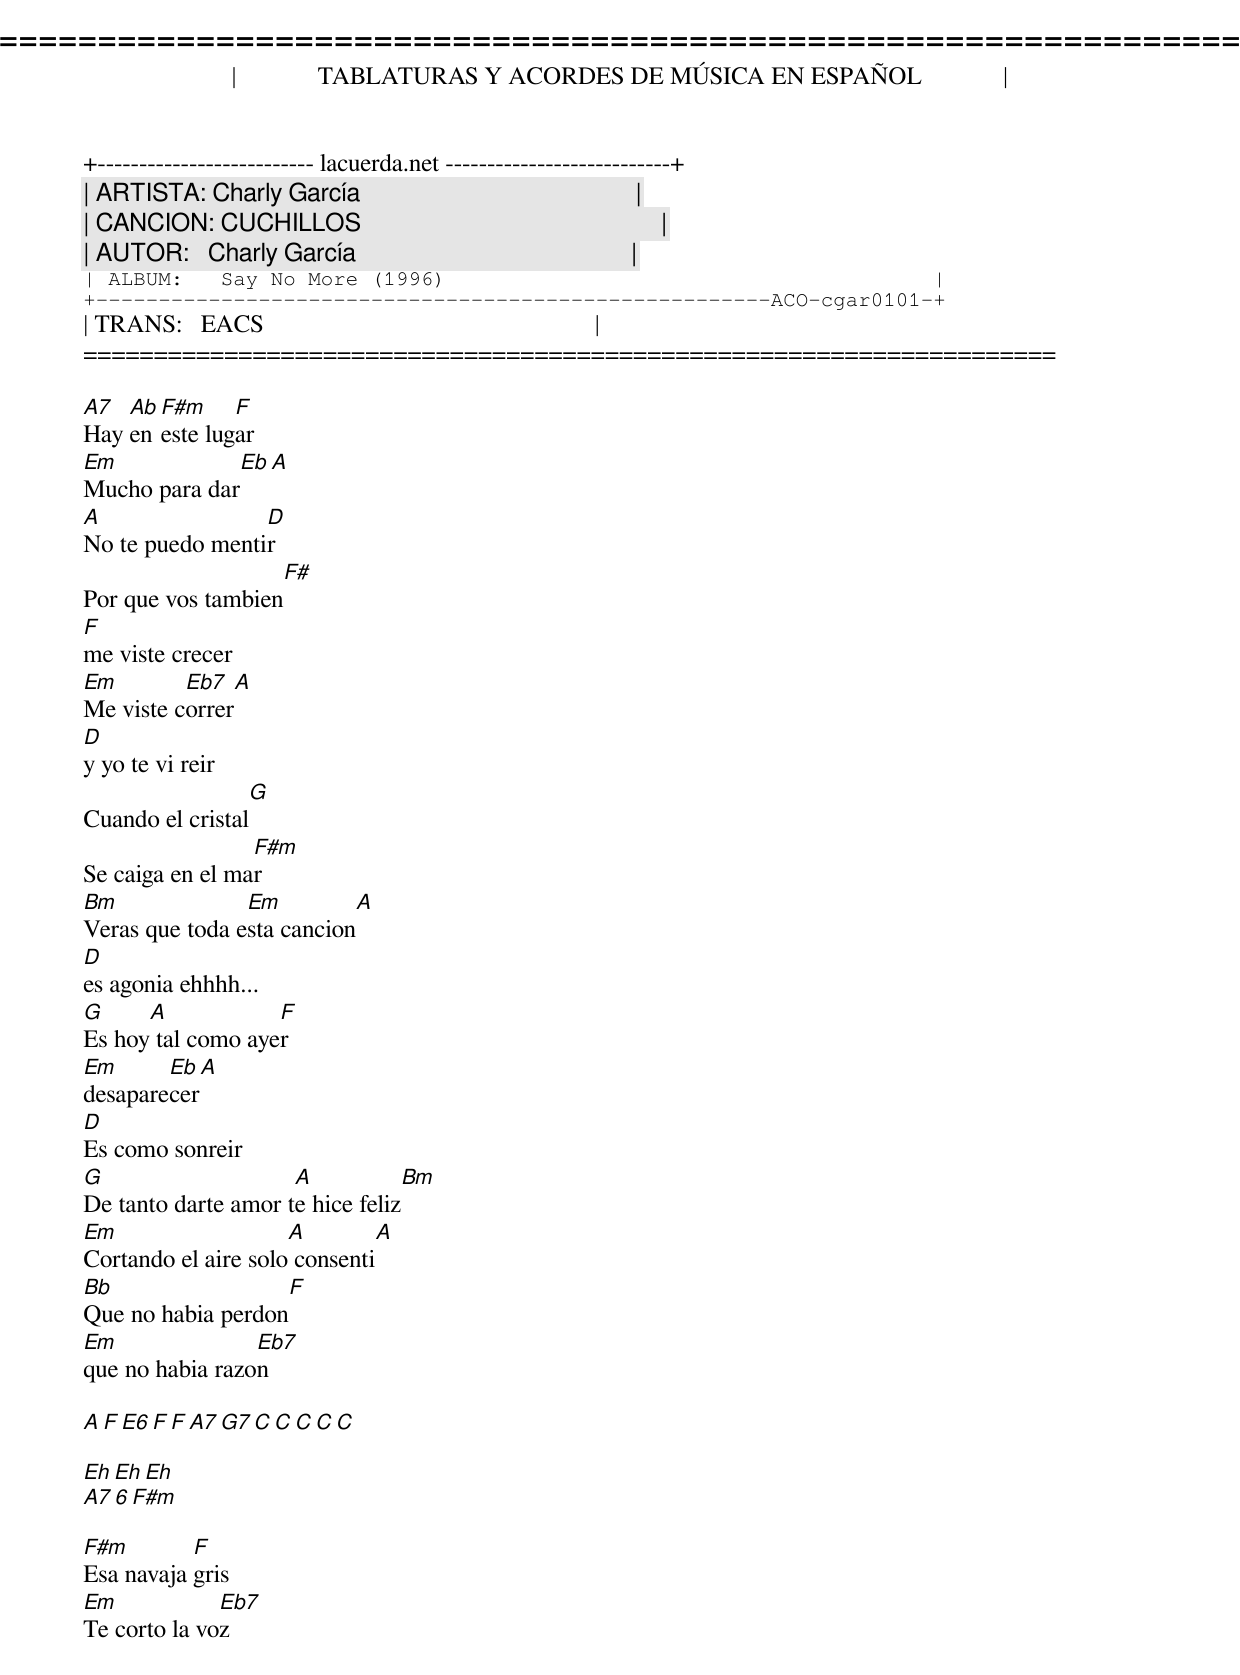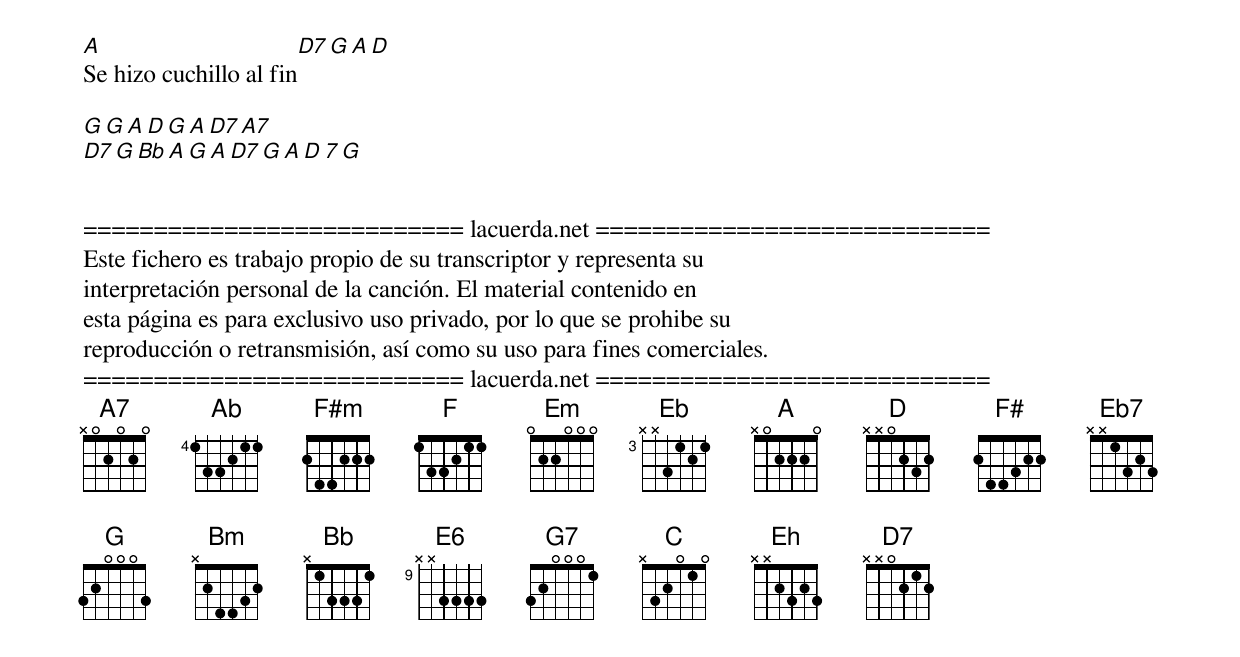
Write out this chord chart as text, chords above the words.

=====================================================================
|             TABLATURAS Y ACORDES DE MÚSICA EN ESPAÑOL             |
+-------------------------- lacuerda.net ---------------------------+
| ARTISTA: Charly García                                            |
| CANCION: CUCHILLOS                                                |
| AUTOR:   Charly García                                            |
| ALBUM:   Say No More (1996)                                       |
+------------------------------------------------------ACO-cgar0101-+
| TRANS:   EACS                                                     |
=====================================================================

A7  Ab F#m     F
Hay en este lugar
Em               Eb    A
Mucho para dar
A                D
No te puedo mentir
                   F#
Por que vos tambien
F
me viste crecer
Em        Eb7     A
Me viste correr
D
y yo te vi reir
                 G
Cuando el cristal
                 F#m
Se caiga en el mar
Bm              Em            A
Veras que toda esta cancion
D
es agonia ehhhh...
G     A            F
Es hoy tal como ayer
Em      Eb           A
desaparecer
D
Es como sonreir
G                    A                 Bm
De tanto darte amor te hice feliz
Em                   A        A
Cortando el aire solo consenti
Bb                 F
Que no habia perdon
Em               Eb7
que no habia razon

A  F  E6  F  F  A7  G7   C C C C C

Eh      Eh       Eh
A7 6               F#m

F#m        F
Esa navaja gris
Em            Eb7
Te corto la voz
A                                 D7      G         A         D
Se hizo cuchillo al fin

G     G            A      D    G      A    D7     A7
D7       G        Bb        A   G    A     D7     G      A   D 7  G


=========================== lacuerda.net ============================
Este fichero es trabajo propio de su transcriptor y representa su
interpretación personal de la canción. El material contenido en
esta página es para exclusivo uso privado, por lo que se prohibe su
reproducción o retransmisión, así como su uso para fines comerciales.
=========================== lacuerda.net ============================
